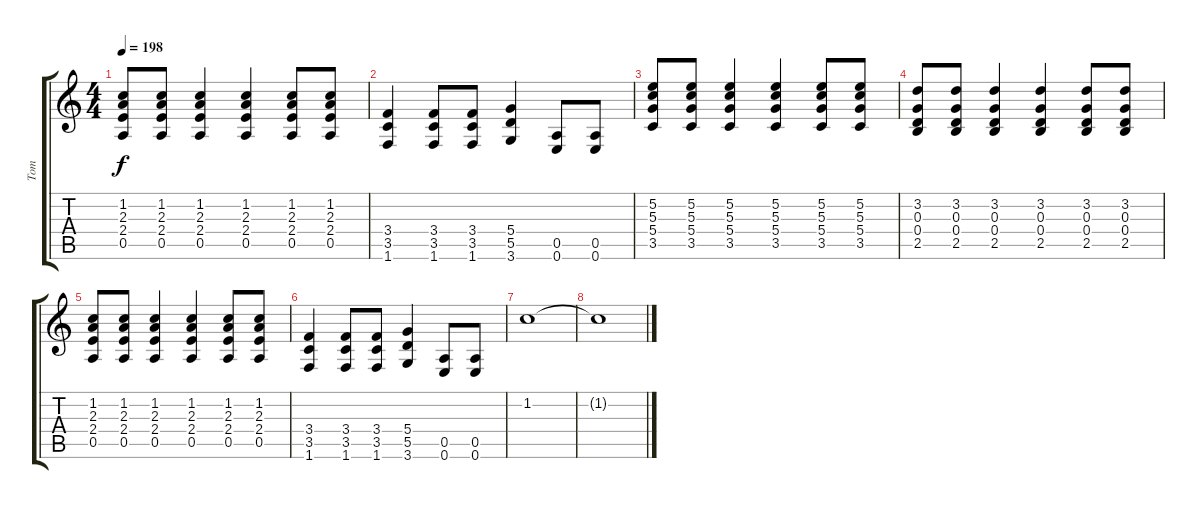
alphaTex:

\track ("Tom" "Tom") {instrument distortionguitar}
\staff {score tabs}
\tuning (E4 B3 G3 D3 A2 E2) {hide}
\ts (4 4)
\tempo 198
\clef g2
\ks c
(1.2 2.3 2.4 0.5).8{dy f} (1.2 2.3 2.4 0.5).8 (1.2 2.3 2.4 0.5).4 (1.2 2.3 2.4 0.5).4 (1.2 2.3 2.4 0.5).8 (1.2 2.3 2.4 0.5).8 |
(3.4 3.5 1.6).4 (3.4 3.5 1.6).8 (3.4 3.5 1.6).8 (5.4 5.5 3.6).4 (0.5 0.6).8 (0.5 0.6).8 |
(5.2 5.3 5.4 3.5).8 (5.2 5.3 5.4 3.5).8 (5.2 5.3 5.4 3.5).4 (5.2 5.3 5.4 3.5).4 (5.2 5.3 5.4 3.5).8 (5.2 5.3 5.4 3.5).8 |
(3.2 0.3 0.4 2.5).8 (3.2 0.3 0.4 2.5).8 (3.2 0.3 0.4 2.5).4 (3.2 0.3 0.4 2.5).4 (3.2 0.3 0.4 2.5).8 (3.2 0.3 0.4 2.5).8 |
(1.2 2.3 2.4 0.5).8 (1.2 2.3 2.4 0.5).8 (1.2 2.3 2.4 0.5).4 (1.2 2.3 2.4 0.5).4 (1.2 2.3 2.4 0.5).8 (1.2 2.3 2.4 0.5).8 |
(3.4 3.5 1.6).4 (3.4 3.5 1.6).8 (3.4 3.5 1.6).8 (5.4 5.5 3.6).4 (0.5 0.6).8 (0.5 0.6).8 |
1.2.1 |
1.2{t}.1
